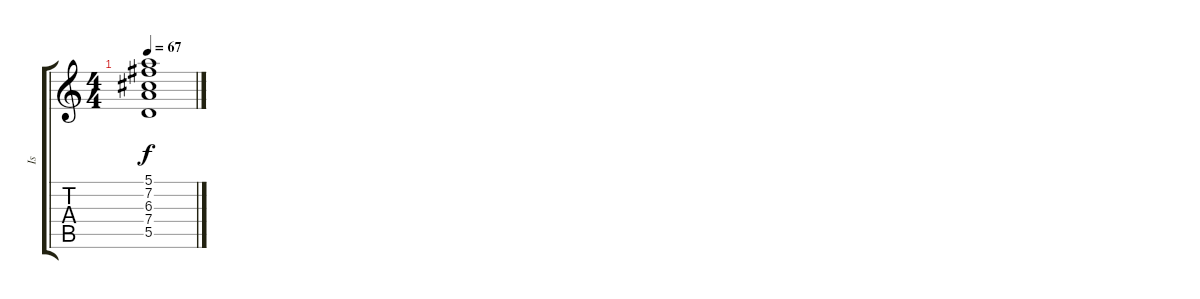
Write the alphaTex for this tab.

\track ("Is" "Is") {instrument acousticguitarsteel}
\staff {score tabs}
\tuning (E4 B3 G3 D3 A2 E2) {hide}
\ts (4 4)
\tempo 67
\clef g2
\ks c
(5.1{t} 7.2{t} 6.3{t} 7.4{t} 5.5{t}).1{dy f}
